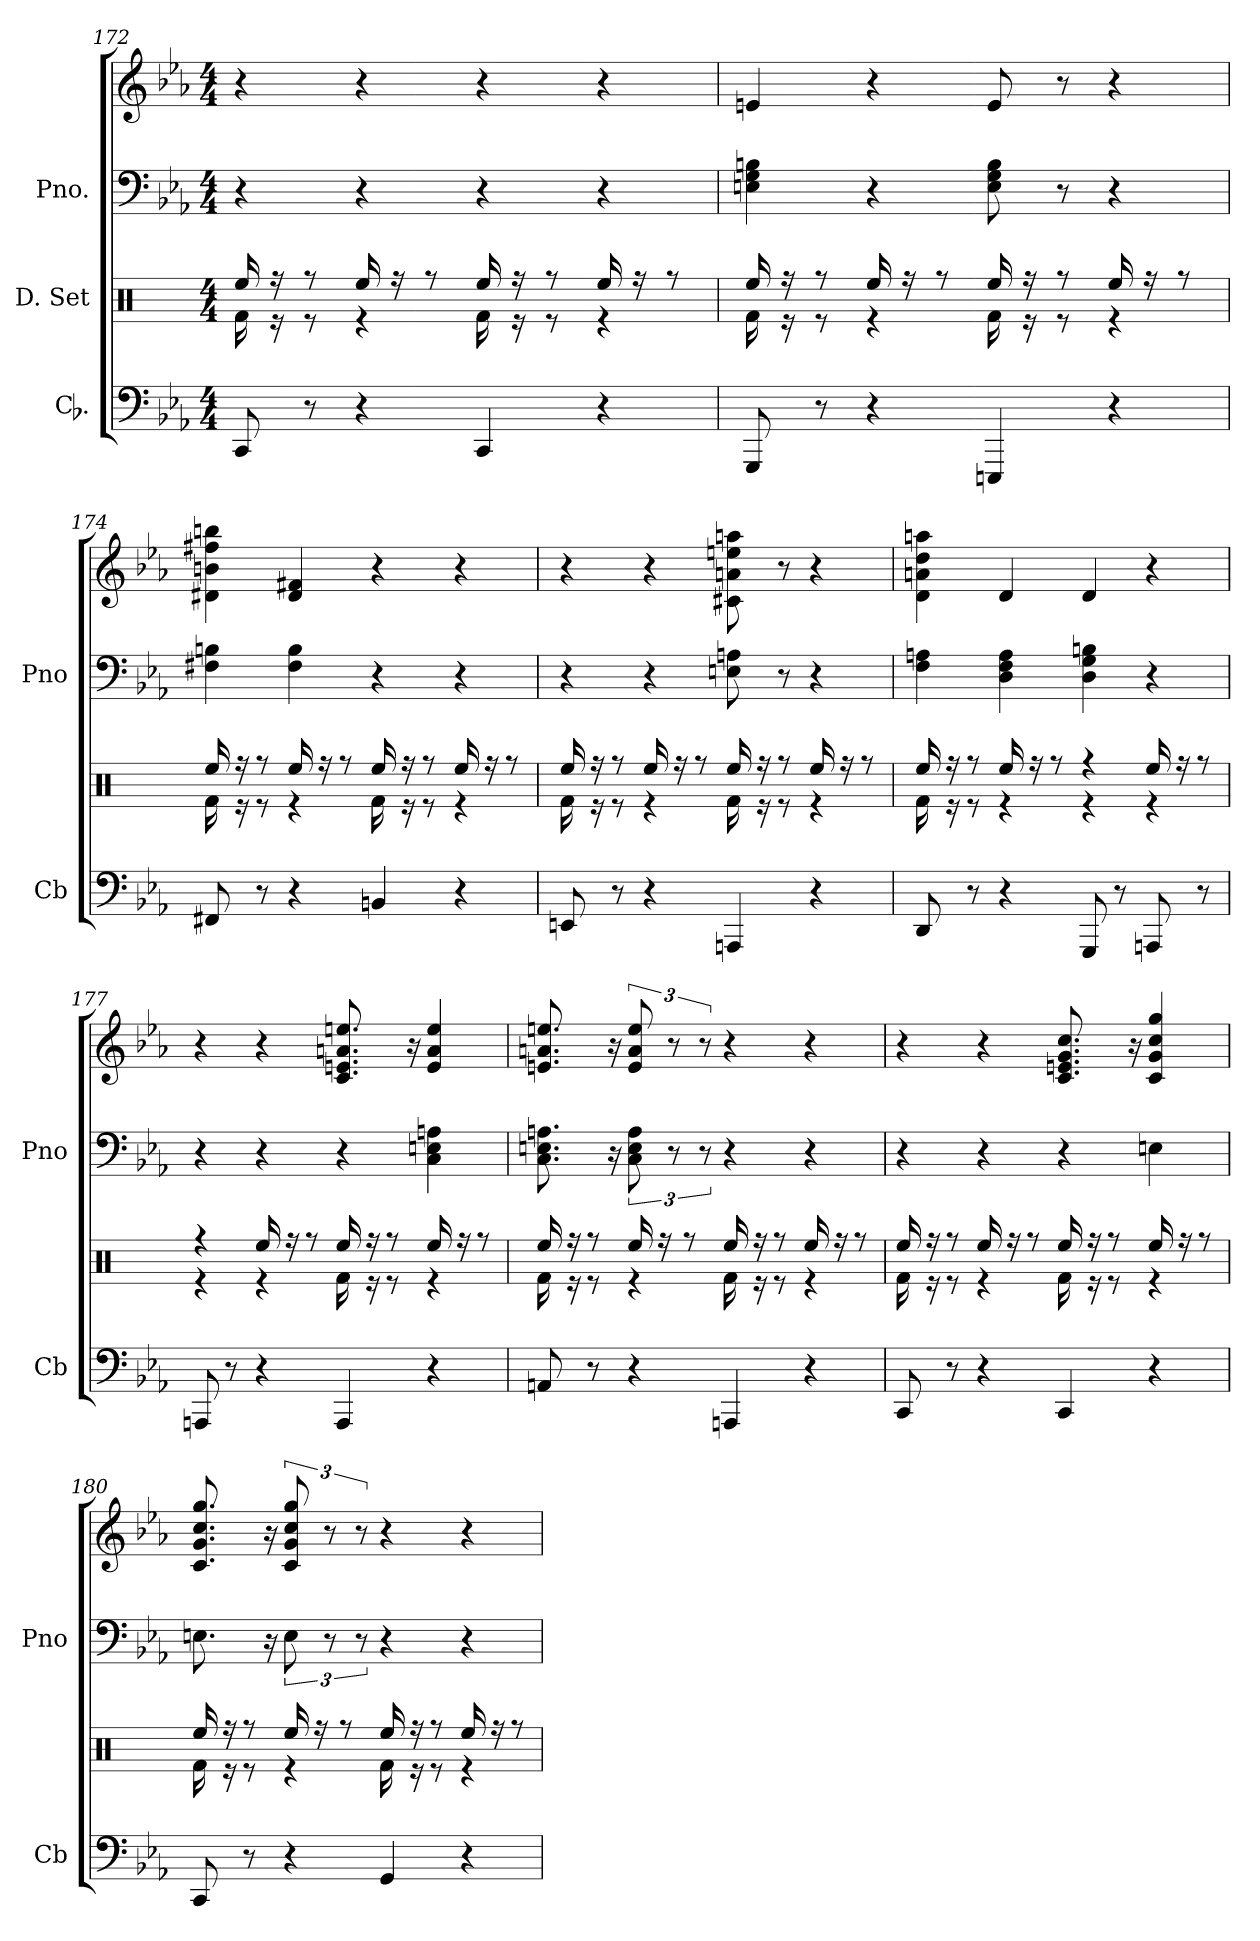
**kern	**kern	**kern	**kern
*part3	*part2	*part1	*part1
*staff4	*staff3	*staff2	*staff1
*I"Cb.	*I"D. Set	*I"Pno.	*
*I'Cb	*	*I'Pno	*
*clefF4	*clefX	*clefF4	*clefG2
*k[b-e-a-]	*k[]	*k[b-e-a-]	*k[b-e-a-]
*M4/4	*M4/4	*M4/4	*M4/4
=172	=172	=172	=172
*	*^	*	*
8CC	16Rf\	16Ree/	4r	4r
.	16re	16rff	.	.
8r	8re	8rff	.	.
4r	4re	16Ree/	4r	4r
.	.	16rff	.	.
.	.	8rff	.	.
4CC	16Rf\	16Ree/	4r	4r
.	16re	16rff	.	.
.	8re	8rff	.	.
4r	4re	16Ree/	4r	4r
.	.	16rff	.	.
.	.	8rff	.	.
=173	=173	=173	=173	=173
8GGG	16Rf\	16Ree/	4En 4G 4Bn	4en
.	16re	16rff	.	.
8r	8re	8rff	.	.
4r	4re	16Ree/	4r	4r
.	.	16rff	.	.
.	.	8rff	.	.
4EEEn	16Rf\	16Ree/	8E 8G 8B	8e
.	16re	16rff	.	.
.	8re	8rff	8r	8r
4r	4re	16Ree/	4r	4r
.	.	16rff	.	.
.	.	8rff	.	.
=174	=174	=174	=174	=174
8FF#X	16Rf\	16Ree/	4F#X 4Bn	4d#X 4bn 4ff#X 4bbn
.	16re	16rff	.	.
8r	8re	8rff	.	.
4r	4re	16Ree/	4F# 4B	4d# 4f#X
.	.	16rff	.	.
.	.	8rff	.	.
4BBn	16Rf\	16Ree/	4r	4r
.	16re	16rff	.	.
.	8re	8rff	.	.
4r	4re	16Ree/	4r	4r
.	.	16rff	.	.
.	.	8rff	.	.
=175	=175	=175	=175	=175
8EEn	16Rf\	16Ree/	4r	4r
.	16re	16rff	.	.
8r	8re	8rff	.	.
4r	4re	16Ree/	4r	4r
.	.	16rff	.	.
.	.	8rff	.	.
4AAAn	16Rf\	16Ree/	8En 8An	8c#X 8an 8een 8aan
.	16re	16rff	.	.
.	8re	8rff	8r	8r
4r	4re	16Ree/	4r	4r
.	.	16rff	.	.
.	.	8rff	.	.
=176	=176	=176	=176	=176
8DD	16Rf\	16Ree/	4F 4An	4d 4an 4dd 4aan
.	16re	16rff	.	.
8r	8re	8rff	.	.
4r	4re	16Ree/	4D 4F 4A	4d
.	.	16rff	.	.
.	.	8rff	.	.
8GGG	4re	4rff	4D 4G 4Bn	4d
8r	.	.	.	.
8AAAn	4re	16Ree/	4r	4r
.	.	16rff	.	.
8r	.	8rff	.	.
=177	=177	=177	=177	=177
8AAAn	4re	4rff	4r	4r
8r	.	.	.	.
4r	4re	16Ree/	4r	4r
.	.	16rff	.	.
.	.	8rff	.	.
4AAA	16Rf\	16Ree/	4r	8.c 8.en 8.an 8.een
.	16re	16rff	.	.
.	8re	8rff	.	.
.	.	.	.	16r
4r	4re	16Ree/	4C 4En 4An	4e 4a 4ee
.	.	16rff	.	.
.	.	8rff	.	.
=178	=178	=178	=178	=178
8AAn	16Rf\	16Ree/	8.C 8.En 8.An	8.en 8.an 8.een
.	16re	16rff	.	.
8r	8re	8rff	.	.
.	.	.	16r	16r
4r	4re	16Ree/	12C 12E 12A	12e 12a 12ee
.	.	16rff	.	.
.	.	.	12r	12r
.	.	8rff	.	.
.	.	.	12r	12r
4AAAn	16Rf\	16Ree/	4r	4r
.	16re	16rff	.	.
.	8re	8rff	.	.
4r	4re	16Ree/	4r	4r
.	.	16rff	.	.
.	.	8rff	.	.
=179	=179	=179	=179	=179
8CC	16Rf\	16Ree/	4r	4r
.	16re	16rff	.	.
8r	8re	8rff	.	.
4r	4re	16Ree/	4r	4r
.	.	16rff	.	.
.	.	8rff	.	.
4CC	16Rf\	16Ree/	4r	8.c 8.en 8.g 8.cc
.	16re	16rff	.	.
.	8re	8rff	.	.
.	.	.	.	16r
4r	4re	16Ree/	4En	4c 4g 4cc 4gg
.	.	16rff	.	.
.	.	8rff	.	.
=180	=180	=180	=180	=180
8CC	16Rf\	16Ree/	8.En	8.c 8.g 8.cc 8.gg
.	16re	16rff	.	.
8r	8re	8rff	.	.
.	.	.	16r	16r
4r	4re	16Ree/	12E	12c 12g 12cc 12gg
.	.	16rff	.	.
.	.	.	12r	12r
.	.	8rff	.	.
.	.	.	12r	12r
4GG	16Rf\	16Ree/	4r	4r
.	16re	16rff	.	.
.	8re	8rff	.	.
4r	4re	16Ree/	4r	4r
.	.	16rff	.	.
.	.	8rff	.	.
*	*v	*v	*	*
=	=	=	=
*-	*-	*-	*-
